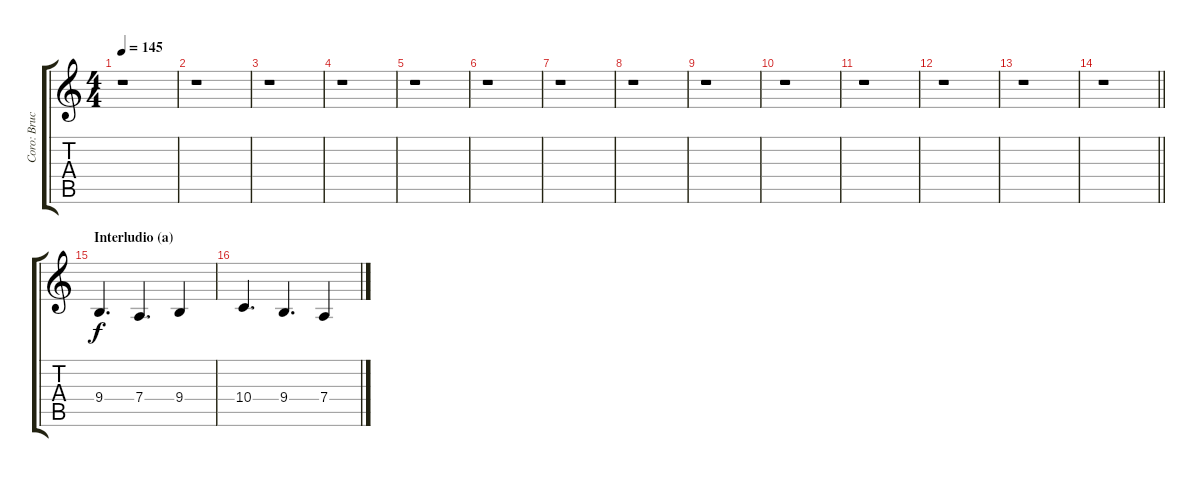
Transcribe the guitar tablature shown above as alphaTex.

\track ("Coro: Bruce" "Coro: Bruc") {instrument choiraahs}
\staff {score tabs}
\tuning (E4 B3 G3 D3 A2 E2) {hide}
\ts (4 4)
\tempo 145
\clef g2
\ks c
r.1{dy f} |
r.1 |
r.1 |
r.1 |
r.1 |
r.1 |
r.1 |
r.1 |
r.1 |
r.1 |
r.1 |
r.1 |
r.1 |
\barLineRight lightlight
r.1 |
\section ("" "Interludio (a)")
9.4.4{d} 7.4.4{d} 9.4.4 |
10.4.4{d} 9.4.4{d} 7.4.4
